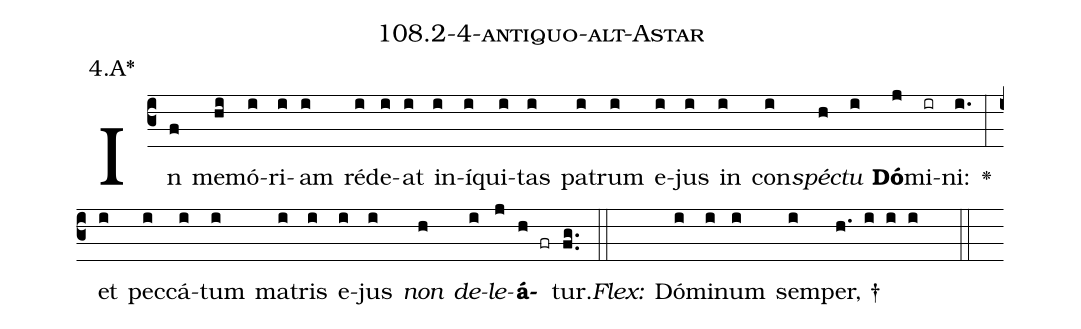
name: 108.2-4-antiquo-alt-Astar;
annotation: 4.A*;
%%
(c3)In(f) me(hi)mó(i)ri(i)am(i) réd(i)e(i)at(i) in(i)í(i)qui(i)tas(i) pa(i)trum(i) e(i)jus(i) in(i) con(i)<i>spéc</i>(h)<i>tu</i>(i) <b>Dó</b>(j)mi(ir)ni:(i.) <v>\greheightstar</v>(:) et(i) pec(i)cá(i)tum(i) ma(i)tris(i) e(i)jus(i) <i>non</i>(h) <i>de</i>(i)<i>le</i>(j)<b>á</b>(h fr)tur.(fg..) (::)
<i>Flex:</i>()  Dó(i)mi(i)num(i) sem(i)per, †(h. i i i  ::)

%E(i) u(h) o(i) u(j) a(h) e.(fg..) (::)
